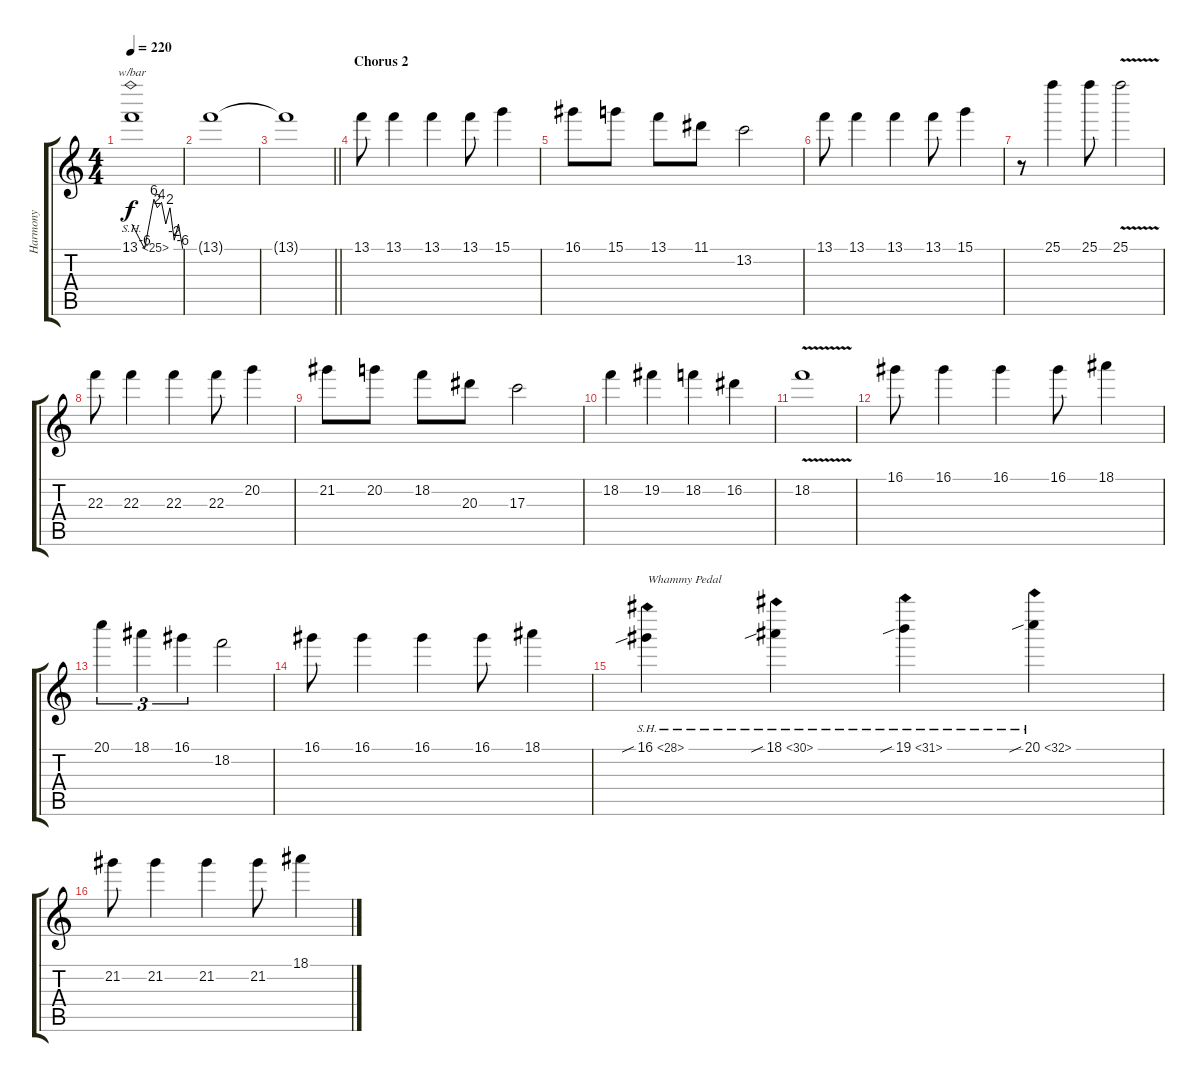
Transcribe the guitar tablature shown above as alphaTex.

\track ("Harmony" "Harmony") {mute instrument distortionguitar}
\staff {score tabs}
\tuning (E4 B3 G3 D3 A2 E2) {hide}
\ts (4 4)
\tempo 220
\clef g2
\ks c
13.1{sh 12}.1{tbe (custom default 0 0 15 -24 26 24 30 8 35 16 40 0 45 8 50 -8 55 0 60 -24) dy f} |
13.1{t}.1 |
\barLineRight lightlight
13.1{t}.1 |
\section ("" "Chorus 2")
13.1.8 13.1.4 13.1.4 13.1.8 15.1.4 |
16.1.8 15.1.8 13.1.8 11.1.8 13.2.2 |
13.1.8 13.1.4 13.1.4 13.1.8 15.1.4 |
r.8 25.1.4 25.1.8 25.1{v}.2 |
22.3.8 22.3.4 22.3.4 22.3.8 20.2.4 |
21.2.8 20.2.8 18.2.8 20.3.8 17.3.2 |
18.2.4 19.2.4 18.2.4 16.2.4 |
18.2{v}.1 |
16.1.8 16.1.4 16.1.4 16.1.8 18.1.4 |
20.1.4{tu (3 2)} 18.1.4{tu (3 2)} 16.1.4{tu (3 2)} 18.2.2 |
16.1.8 16.1.4 16.1.4 16.1.8 18.1.4 |
16.1{sh 12 sib}.4{txt "Whammy Pedal"} 18.1{sh 12 sib}.4 19.1{sh 12 sib}.4 20.1{sh 12 sib}.4 |
21.2.8 21.2.4 21.2.4 21.2.8 18.1.4
